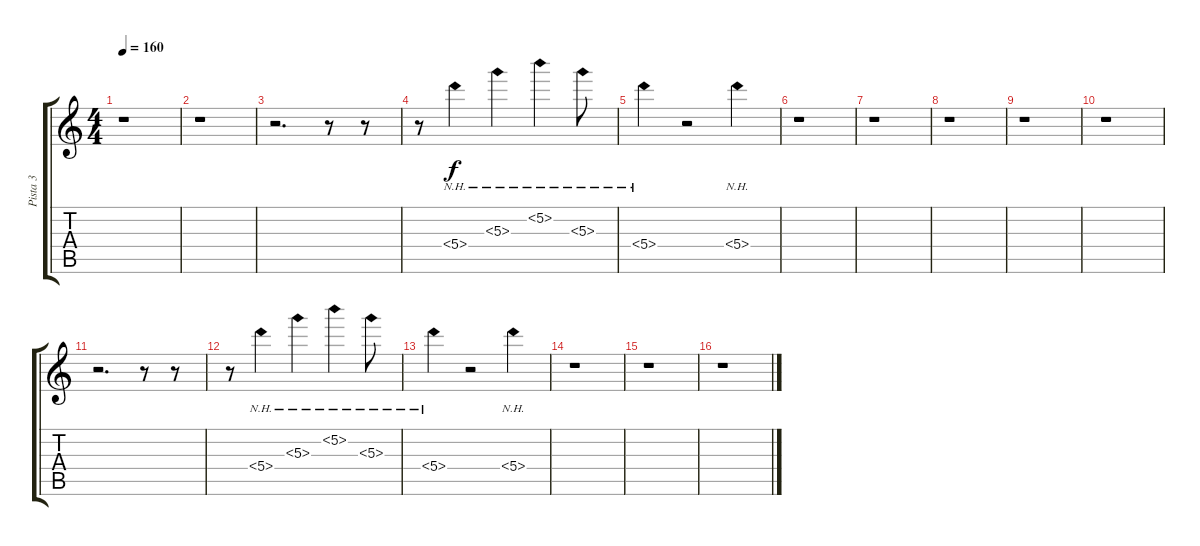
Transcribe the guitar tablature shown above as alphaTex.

\track ("Pista 3" "Pista 3") {instrument distortionguitar}
\staff {score tabs}
\tuning (E4 B3 G3 D3 A2 E2) {hide}
\ts (4 4)
\tempo 160
\clef g2
\ks c
r.1{dy f} |
r.1 |
r.2{d} r.8 r.8 |
r.8 5.4{nh}.4 5.3{nh}.4 5.2{nh}.4 5.3{nh}.8 |
5.4{nh}.4 r.2 5.4{nh}.4 |
r.1 |
r.1 |
r.1 |
r.1 |
r.1 |
r.2{d} r.8 r.8 |
r.8 5.4{nh}.4 5.3{nh}.4 5.2{nh}.4 5.3{nh}.8 |
5.4{nh}.4 r.2 5.4{nh}.4 |
r.1 |
r.1 |
r.1
